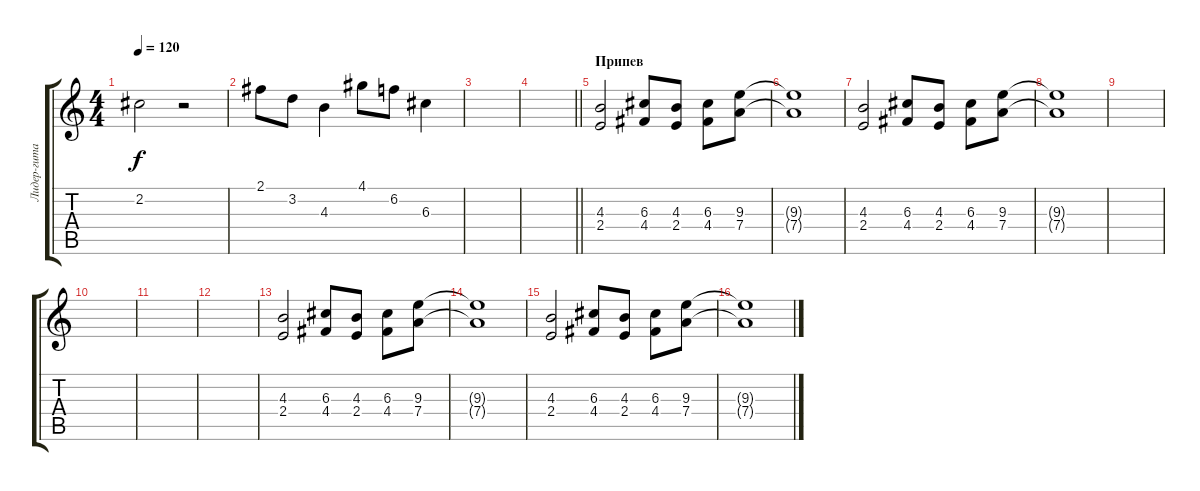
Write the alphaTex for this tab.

\track ("Лидер-гитара 2" "Лидер-гита") {instrument overdrivenguitar}
\staff {score tabs}
\tuning (E4 B3 G3 D3 A2 E2) {hide}
\ts (4 4)
\tempo 120
\clef g2
\ks c
2.2.2{dy f} r.2 |
2.1.8 3.2.8 4.3.4 4.1.8 6.2.8 6.3.4 |
|
\barLineRight lightlight
|
\section ("" "Припев")
(4.3 2.4).2 (6.3 4.4).8 (4.3 2.4).8 (6.3 4.4).8 (9.3 7.4).8 |
(9.3{t} 7.4{t}).1 |
(4.3 2.4).2 (6.3 4.4).8 (4.3 2.4).8 (6.3 4.4).8 (9.3 7.4).8 |
(9.3{t} 7.4{t}).1 |
|
|
|
|
(4.3 2.4).2 (6.3 4.4).8 (4.3 2.4).8 (6.3 4.4).8 (9.3 7.4).8 |
(9.3{t} 7.4{t}).1 |
(4.3 2.4).2 (6.3 4.4).8 (4.3 2.4).8 (6.3 4.4).8 (9.3 7.4).8 |
(9.3{t} 7.4{t}).1
